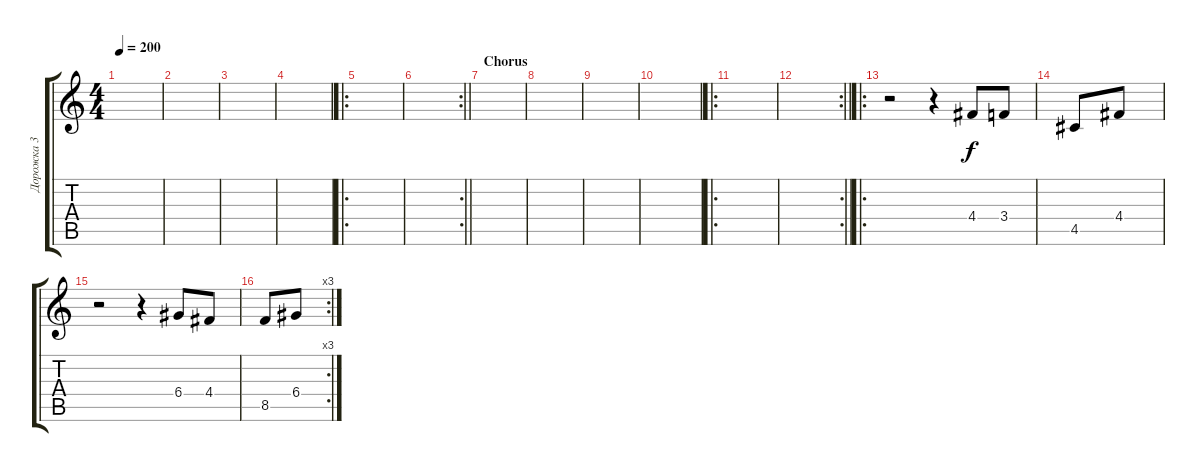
\track ("Дорожка 3" "Дорожка 3") {instrument distortionguitar}
\staff {score tabs}
\tuning (E4 B3 G3 D3 A2 E2) {hide}
\ts (4 4)
\tempo 200
\clef g2
\ks c
|
|
|
|
\ro
|
\rc 2
\barLineRight lightlight
|
\section ("" "Chorus")
|
|
|
|
\ro
|
\rc 2
\barLineRight lightlight
|
\ro
r.2 r.4 4.4.8 3.4.8 |
4.5.8 4.4.8 |
r.2 r.4 6.4.8 4.4.8 |
\rc 3
8.5.8 6.4.8
